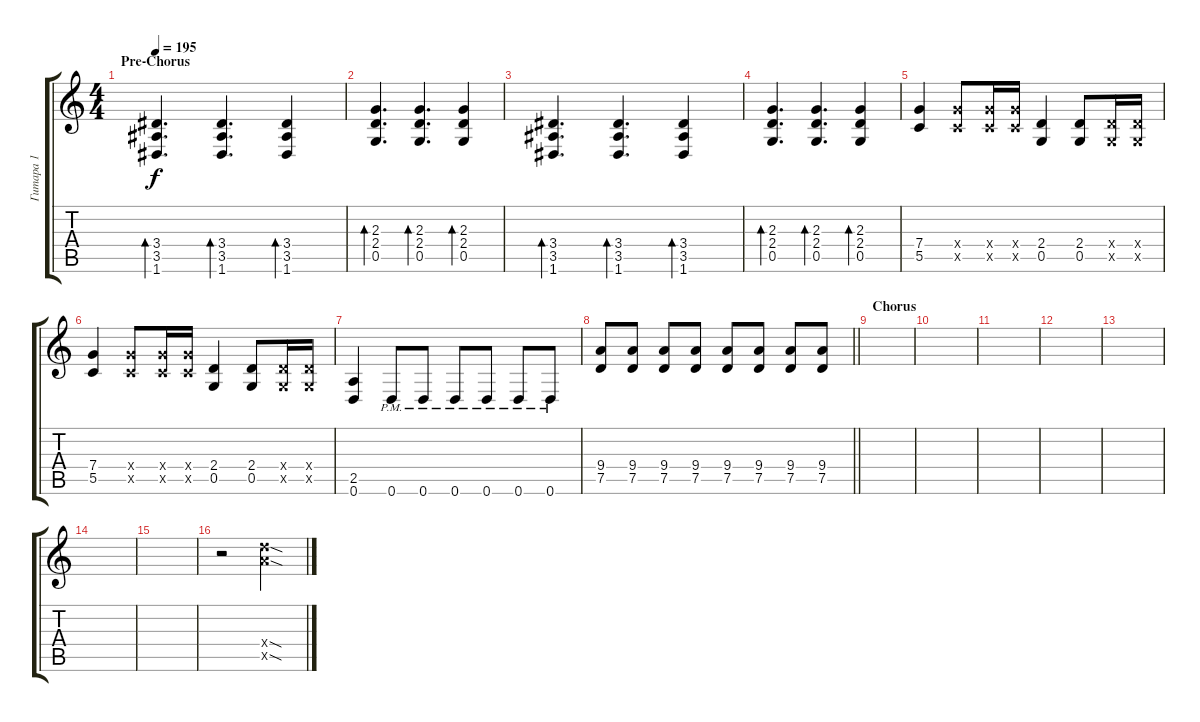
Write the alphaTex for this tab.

\track ("Гитара 1" "Гитара 1") {instrument distortionguitar}
\staff {score tabs}
\tuning (D4 A3 F3 C3 G2 D2) {hide}
\ts (4 4)
\section ("" "Pre-Chorus")
\tempo 195
\clef g2
\ks c
(3.4 3.5 1.6).4{d bd 60 dy f} (3.4 3.5 1.6).4{d bd 60} (3.4 3.5 1.6).4{bd 60} |
(2.3 2.4 0.5).4{d bd 60} (2.3 2.4 0.5).4{d bd 60} (2.3 2.4 0.5).4{bd 60} |
(3.4 3.5 1.6).4{d bd 60} (3.4 3.5 1.6).4{d bd 60} (3.4 3.5 1.6).4{bd 60} |
(2.3 2.4 0.5).4{d bd 60} (2.3 2.4 0.5).4{d bd 60} (2.3 2.4 0.5).4{bd 60} |
(7.4 5.5).4 (7.4{x} 5.5{x}).8 (7.4{x} 5.5{x}).16 (7.4{x} 5.5{x}).16 (2.4 0.5).4 (2.4 0.5).8 (2.4{x} 0.5{x}).16 (2.4{x} 0.5{x}).16 |
(7.4 5.5).4 (7.4{x} 5.5{x}).8 (7.4{x} 5.5{x}).16 (7.4{x} 5.5{x}).16 (2.4 0.5).4 (2.4 0.5).8 (2.4{x} 0.5{x}).16 (2.4{x} 0.5{x}).16 |
(2.5 0.6).4 0.6{pm}.8 0.6{pm}.8 0.6{pm}.8 0.6{pm}.8 0.6{pm}.8 0.6{pm}.8 |
\barLineRight lightlight
(9.4 7.5).8 (9.4 7.5).8 (9.4 7.5).8 (9.4 7.5).8 (9.4 7.5).8 (9.4 7.5).8 (9.4 7.5).8 (9.4 7.5).8 |
\section ("" "Chorus")
|
|
|
|
|
|
|
r.2 (14.4{sod x} 14.5{sod x}).2
